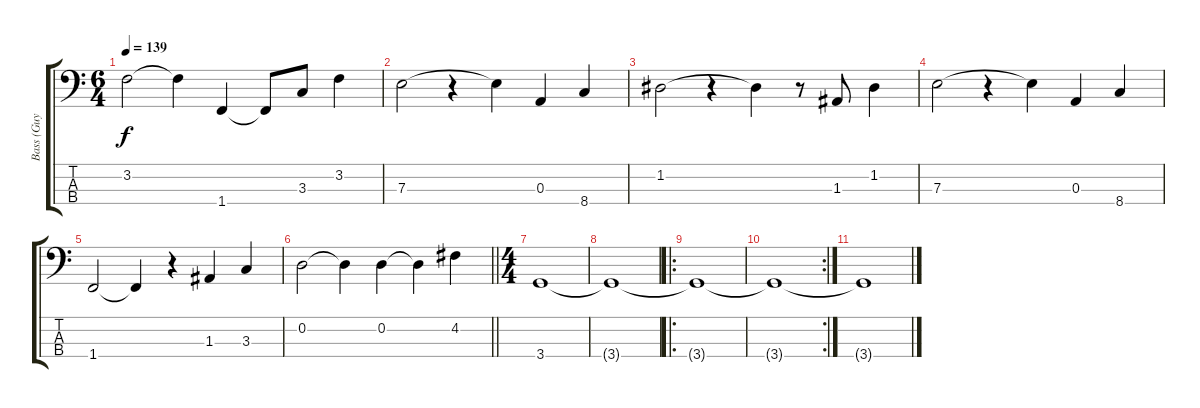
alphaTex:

\track ("Bass (Guy Pratt)" "Bass (Guy ") {instrument electricbassfinger}
\staff {score tabs}
\tuning (G2 D2 A1 E1) {hide}
\ts (6 4)
\tempo 139
\clef f4
\ks c
3.2.2{dy f} 3.2{t}.4 1.4.4 1.4{t}.8 3.3.8 3.2.4 |
7.3.2 r.4 7.3{t}.4 0.3.4 8.4.4 |
1.2.2 r.4 1.2{t}.4 r.8 1.3.8 1.2.4 |
7.3.2 r.4 7.3{t}.4 0.3.4 8.4.4 |
1.4.2 1.4{t}.4 r.4 1.3.4 3.3.4 |
\barLineRight lightlight
0.2.2 0.2{t}.4 0.2.4 0.2{t}.4 4.2.4 |
\ts (4 4)
3.4.1 |
3.4{t}.1 |
\ro
3.4{t}.1 |
\rc 2
3.4{t}.1 |
3.4{t}.1
